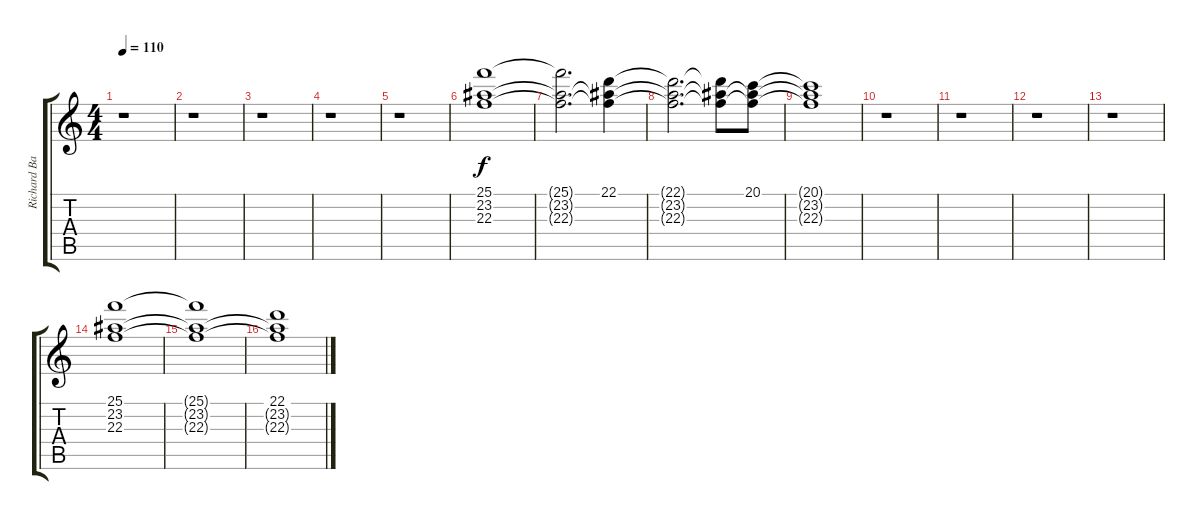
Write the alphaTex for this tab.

\track ("Richard Barbieri - Keyboard 1" "Richard Ba") {instrument pad2warm}
\staff {score tabs}
\tuning (E4 B3 G3 D3 A2 E2) {hide}
\ts (4 4)
\tempo 110
\clef g2
\ks c
r.1{dy f} |
r.1 |
r.1 |
r.1 |
r.1 |
(25.1 23.2 22.3).1 |
(25.1{t} 23.2{t} 22.3{t}).2{d} (22.1 23.2{t} 22.3{t}).4 |
(22.1{t} 23.2{t} 22.3{t}).2{d} (22.1{t} 23.2{t} 22.3{t}).8 (20.1 23.2{t} 22.3{t}).8 |
(20.1{t} 23.2{t} 22.3{t}).1 |
r.1 |
r.1 |
r.1 |
r.1 |
(25.1 23.2 22.3).1 |
(25.1{t} 23.2{t} 22.3{t}).1 |
(22.1 23.2{t} 22.3{t}).1
